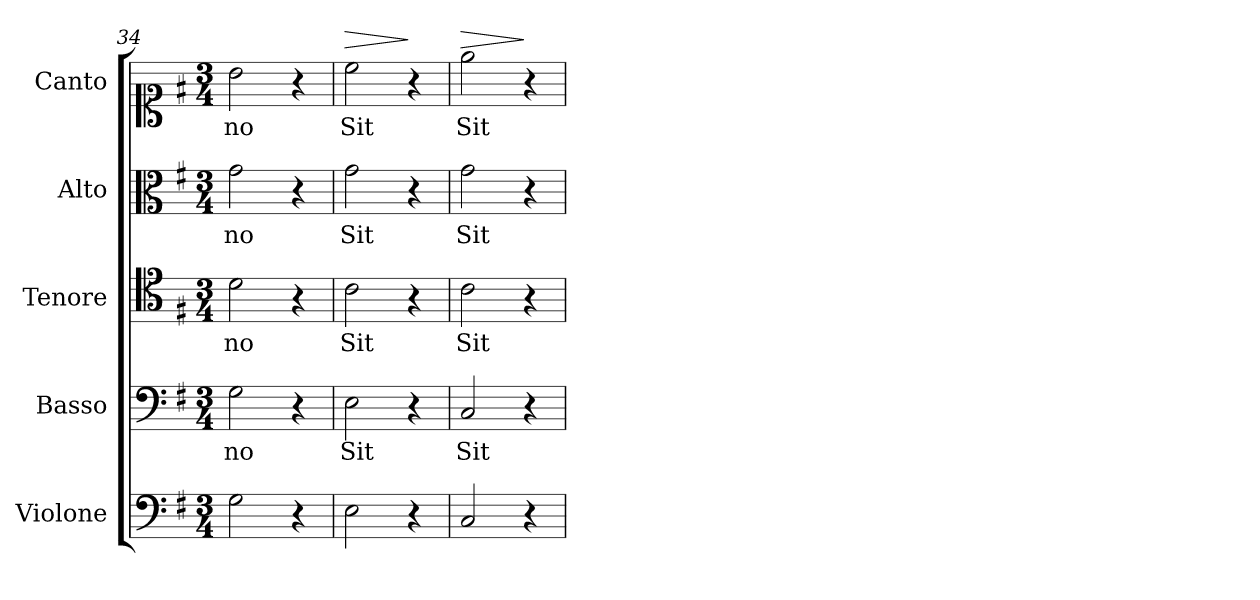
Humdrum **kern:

**kern	**kern	**text	**kern	**text	**kern	**text	**kern	**text	**dynam
*part5	*part4	*part4	*part3	*part3	*part2	*part2	*part1	*part1	*part1
*staff5	*staff4	*staff4	*staff3	*staff3	*staff2	*staff2	*staff1	*staff1	*staff1
*I"Violone	*I"Basso	*	*I"Tenore	*	*I"Alto	*	*I"Canto	*	*
*I'Vlne	*I'B	*	*I'T	*	*I'A	*	*I'C	*	*
*clefF4	*clefF4	*	*clefC4	*	*clefC3	*	*clefC1	*	*
*k[f#]	*k[f#]	*	*k[f#]	*	*k[f#]	*	*k[f#]	*	*
*G:	*G:	*	*G:	*	*G:	*	*G:	*	*
*M3/4	*M3/4	*	*M3/4	*	*M3/4	*	*M3/4	*	*
=34	=34	=34	=34	=34	=34	=34	=34	=34	=34
2G\	2G\	-no	2d\	-no	2g\	-no	2b\	-no	.
4r	4r	.	4r	.	4r	.	4r	.	.
=35	=35	=35	=35	=35	=35	=35	=35	=35	=35
!	!	!	!	!	!	!	!	!	!LO:HP:a
2E\	2E\	Sit	2c\	Sit	2g\	Sit	2cc\	Sit	>
4r	4r	.	4r	.	4r	.	4r	.	]
=36	=36	=36	=36	=36	=36	=36	=36	=36	=36
!	!	!	!	!	!	!	!	!	!LO:HP:a
2C/	2C/	Sit	2c\	Sit	2g\	Sit	2ee\	Sit	>
4r	4r	.	4r	.	4r	.	4r	.	]
=	=	=	=	=	=	=	=	=	=
*-	*-	*-	*-	*-	*-	*-	*-	*-	*-
